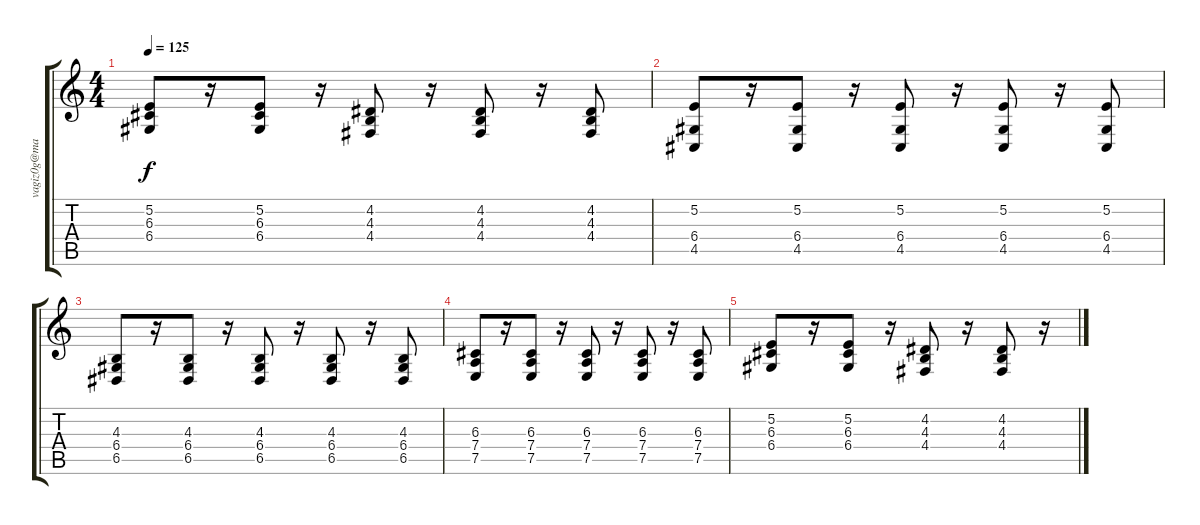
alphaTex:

\track ("" "vagiz0g@ma") {instrument lead2sawtooth}
\staff {score tabs}
\tuning (E4 B3 G3 D3 A2 E2) {hide}
\ts (4 4)
\tempo 125
\clef g2
\ks c
(5.2 6.3 6.4).8{dy f} r.16 (5.2 6.3 6.4).8 r.16 (4.2 4.3 4.4).8 r.16 (4.2 4.3 4.4).8 r.16 (4.2 4.3 4.4).8 |
(5.2 6.4 4.5).8 r.16 (5.2 6.4 4.5).8 r.16 (5.2 6.4 4.5).8 r.16 (5.2 6.4 4.5).8 r.16 (5.2 6.4 4.5).8 |
(4.3 6.4 6.5).8 r.16 (4.3 6.4 6.5).8 r.16 (4.3 6.4 6.5).8 r.16 (4.3 6.4 6.5).8 r.16 (4.3 6.4 6.5).8 |
(6.3 7.4 7.5).8 r.16 (6.3 7.4 7.5).8 r.16 (6.3 7.4 7.5).8 r.16 (6.3 7.4 7.5).8 r.16 (6.3 7.4 7.5).8 |
(5.2 6.3 6.4).8 r.16 (5.2 6.3 6.4).8 r.16 (4.2 4.3 4.4).8 r.16 (4.2 4.3 4.4).8 r.16
